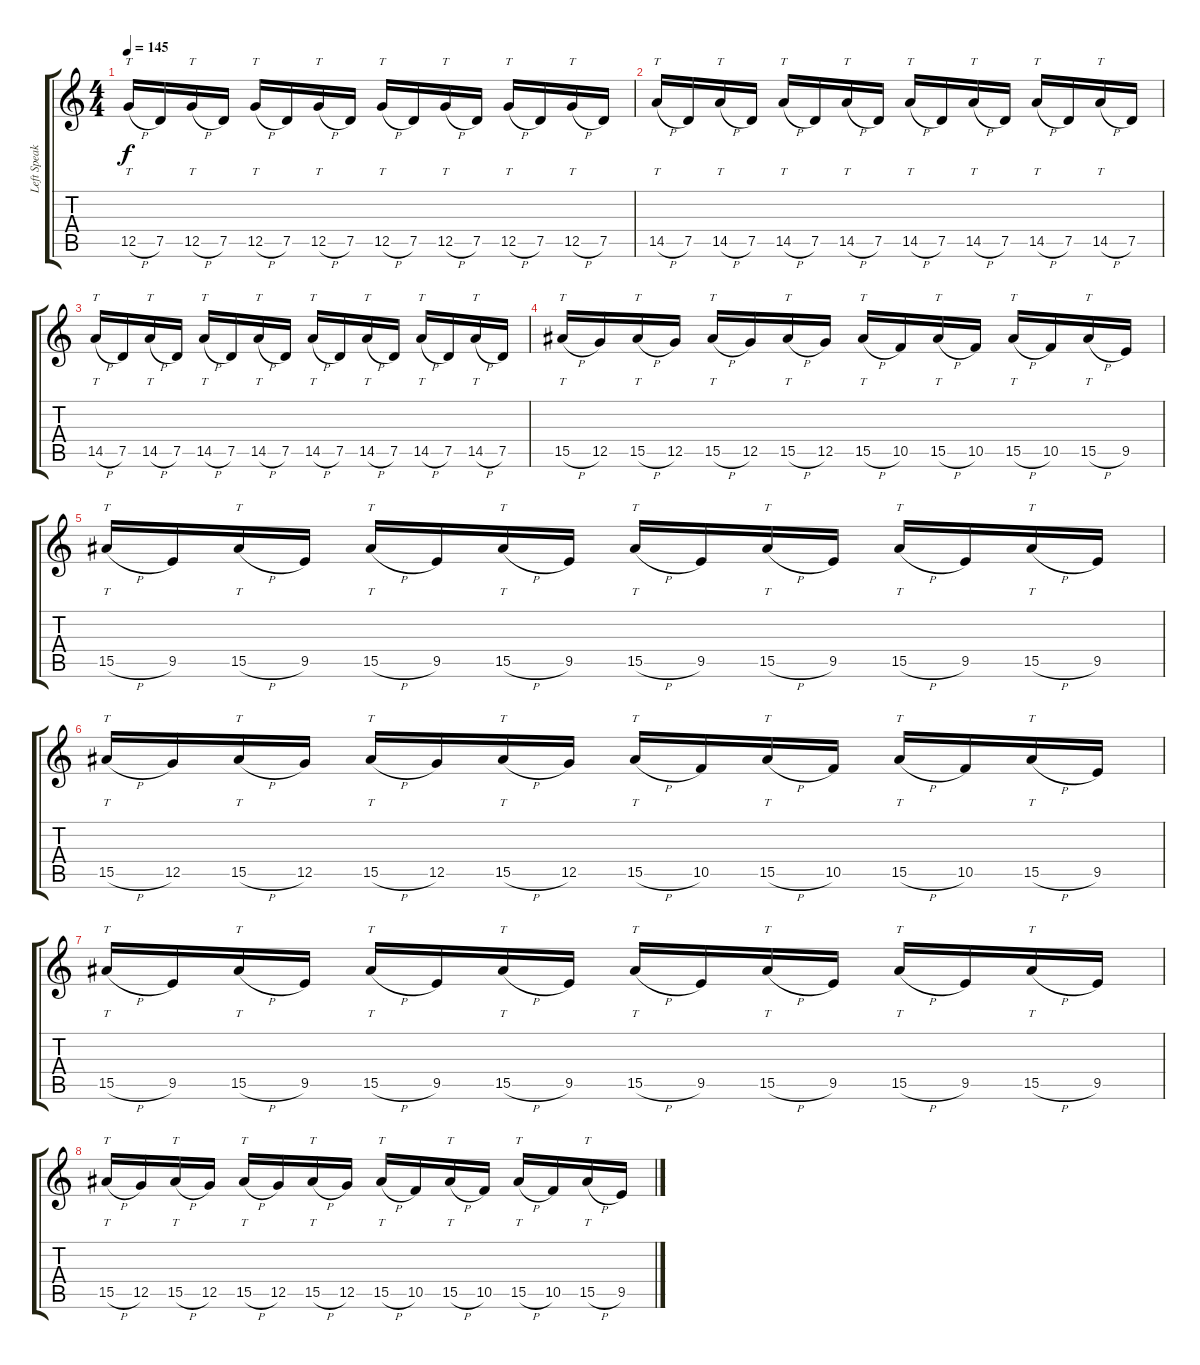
\track ("Left Speaker 2" "Left Speak") {instrument distortionguitar}
\staff {score tabs}
\tuning (D4 A3 F3 C3 G2 D2) {hide}
\ts (4 4)
\tempo 145
\clef g2
\ks c
12.5{h}.16{tt dy f} 7.5.16 12.5{h}.16{tt} 7.5.16 12.5{h}.16{tt} 7.5.16 12.5{h}.16{tt} 7.5.16 12.5{h}.16{tt} 7.5.16 12.5{h}.16{tt} 7.5.16 12.5{h}.16{tt} 7.5.16 12.5{h}.16{tt} 7.5.16 |
14.5{h}.16{tt} 7.5.16 14.5{h}.16{tt} 7.5.16 14.5{h}.16{tt} 7.5.16 14.5{h}.16{tt} 7.5.16 14.5{h}.16{tt} 7.5.16 14.5{h}.16{tt} 7.5.16 14.5{h}.16{tt} 7.5.16 14.5{h}.16{tt} 7.5.16 |
14.5{h}.16{tt} 7.5.16 14.5{h}.16{tt} 7.5.16 14.5{h}.16{tt} 7.5.16 14.5{h}.16{tt} 7.5.16 14.5{h}.16{tt} 7.5.16 14.5{h}.16{tt} 7.5.16 14.5{h}.16{tt} 7.5.16 14.5{h}.16{tt} 7.5.16 |
15.5{h}.16{tt} 12.5.16 15.5{h}.16{tt} 12.5.16 15.5{h}.16{tt} 12.5.16 15.5{h}.16{tt} 12.5.16 15.5{h}.16{tt} 10.5.16 15.5{h}.16{tt} 10.5.16 15.5{h}.16{tt} 10.5.16 15.5{h}.16{tt} 9.5.16 |
15.5{h}.16{tt} 9.5.16 15.5{h}.16{tt} 9.5.16 15.5{h}.16{tt} 9.5.16 15.5{h}.16{tt} 9.5.16 15.5{h}.16{tt} 9.5.16 15.5{h}.16{tt} 9.5.16 15.5{h}.16{tt} 9.5.16 15.5{h}.16{tt} 9.5.16 |
15.5{h}.16{tt} 12.5.16 15.5{h}.16{tt} 12.5.16 15.5{h}.16{tt} 12.5.16 15.5{h}.16{tt} 12.5.16 15.5{h}.16{tt} 10.5.16 15.5{h}.16{tt} 10.5.16 15.5{h}.16{tt} 10.5.16 15.5{h}.16{tt} 9.5.16 |
15.5{h}.16{tt} 9.5.16 15.5{h}.16{tt} 9.5.16 15.5{h}.16{tt} 9.5.16 15.5{h}.16{tt} 9.5.16 15.5{h}.16{tt} 9.5.16 15.5{h}.16{tt} 9.5.16 15.5{h}.16{tt} 9.5.16 15.5{h}.16{tt} 9.5.16 |
15.5{h}.16{tt} 12.5.16 15.5{h}.16{tt} 12.5.16 15.5{h}.16{tt} 12.5.16 15.5{h}.16{tt} 12.5.16 15.5{h}.16{tt} 10.5.16 15.5{h}.16{tt} 10.5.16 15.5{h}.16{tt} 10.5.16 15.5{h}.16{tt} 9.5.16
